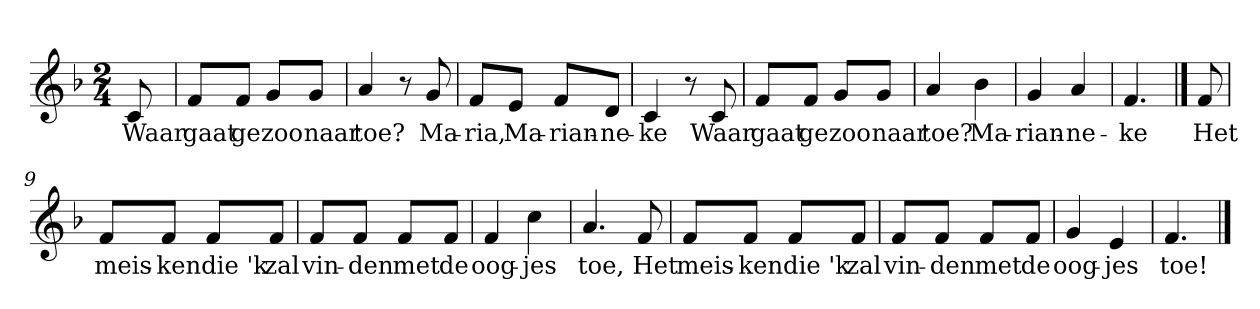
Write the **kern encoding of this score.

**kern	**text
*part1	*part1
*staff1	*staff1
*clefG2	*
*k[b-]	*
*F:	*
*M2/4	*
*MM120	*
=	=
8c	Waar
=1	=1
8f/L	gaat
8f/J	ge
8g/L	zoo
8g/J	naar
=2	=2
4a	toe?
8r	.
8g	Ma-
=3	=3
8f/L	-ria,
8e/J	Ma-
8f/L	-rian-
8d/J	-ne-
=4	=4
4c	-ke
8r	.
8c	Waar
=5	=5
8f/L	gaat
8f/J	ge
8g/L	zoo
8g/J	naar
=6	=6
4a	toe?
4b-	Ma-
=7	=7
4g	-rian-
4a	-ne-
=8	=8
4.f	-ke
==	==
8f	Het
=9	=9
8f/L	meis-
8f/J	-ken
8f/L	die 'k
8f/J	zal
=10	=10
8f/L	vin-
8f/J	-den
8f/L	met
8f/J	de
=11	=11
4f	oog-
4cc	-jes
=12	=12
4.a	toe,
8f	Het
=13	=13
8f/L	meis-
8f/J	-ken
8f/L	die 'k
8f/J	zal
=14	=14
8f/L	vin-
8f/J	-den
8f/L	met
8f/J	de
=15	=15
4g	oog-
4e	-jes
=16	=16
4.f	toe!
==	==
*-	*-
